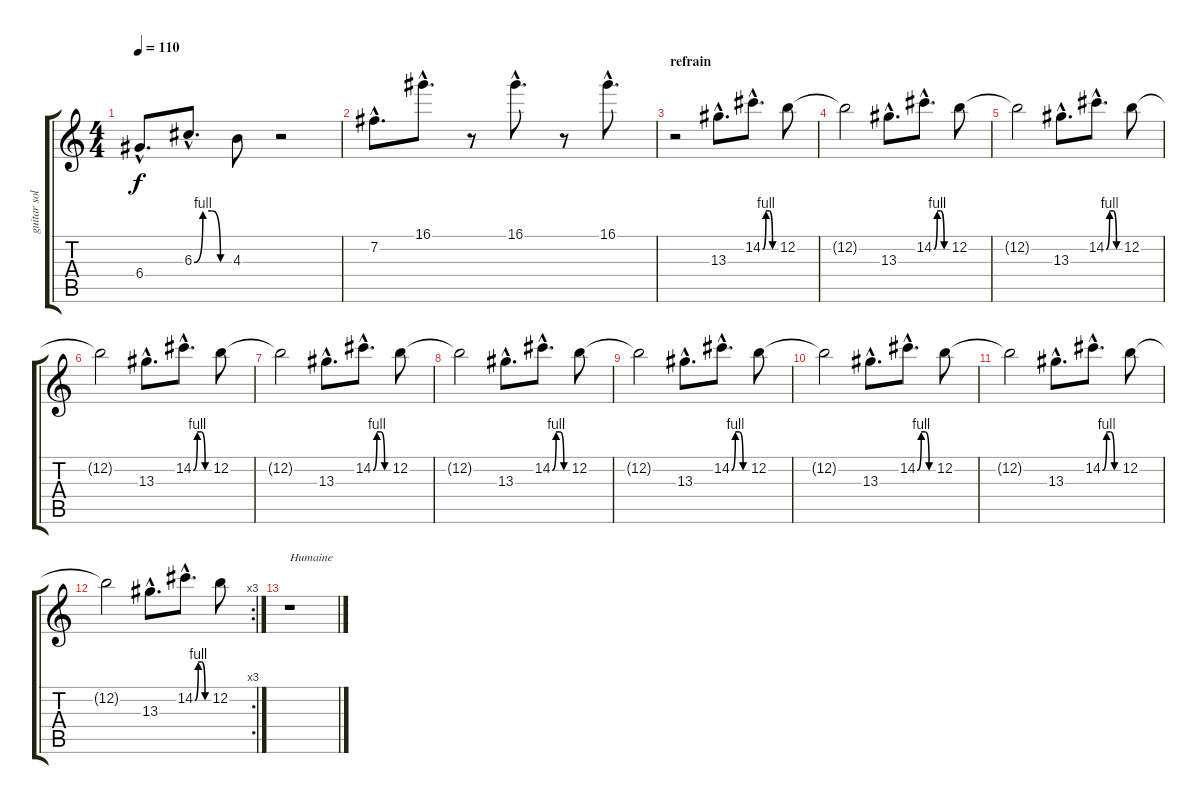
\track ("guitar solo" "guitar sol") {instrument overdrivenguitar}
\staff {score tabs}
\tuning (E4 B3 G3 D3 A2 E2) {hide}
\ts (4 4)
\tempo 110
\clef g2
\ks c
6.4{hac}.8{d dy f} 6.3{be (custom 0 0 15 4 30 4 45 0 60 0) hac}.8{d} 4.3.8 r.2 |
7.2{hac}.8{d} 16.1{hac}.8{d} r.8 16.1{hac}.8{d} r.8 16.1{hac}.8{d} |
\section ("" "refrain")
r.2 13.3{hac}.8{d} 14.2{be (custom 0 0 15 4 30 4 45 0 60 0) hac}.8{d} 12.2.8 |
12.2{t}.2 13.3{hac}.8{d} 14.2{be (custom 0 0 15 4 30 4 45 0 60 0) hac}.8{d} 12.2.8 |
12.2{t}.2 13.3{hac}.8{d} 14.2{be (custom 0 0 15 4 30 4 45 0 60 0) hac}.8{d} 12.2.8 |
12.2{t}.2 13.3{hac}.8{d} 14.2{be (custom 0 0 15 4 30 4 45 0 60 0) hac}.8{d} 12.2.8 |
12.2{t}.2 13.3{hac}.8{d} 14.2{be (custom 0 0 15 4 30 4 45 0 60 0) hac}.8{d} 12.2.8 |
12.2{t}.2 13.3{hac}.8{d} 14.2{be (custom 0 0 15 4 30 4 45 0 60 0) hac}.8{d} 12.2.8 |
12.2{t}.2 13.3{hac}.8{d} 14.2{be (custom 0 0 15 4 30 4 45 0 60 0) hac}.8{d} 12.2.8 |
12.2{t}.2 13.3{hac}.8{d} 14.2{be (custom 0 0 15 4 30 4 45 0 60 0) hac}.8{d} 12.2.8 |
12.2{t}.2 13.3{hac}.8{d} 14.2{be (custom 0 0 15 4 30 4 45 0 60 0) hac}.8{d} 12.2.8 |
\rc 3
12.2{t}.2 13.3{hac}.8{d} 14.2{be (custom 0 0 15 4 30 4 45 0 60 0) hac}.8{d} 12.2.8 |
r.1{txt "Humaine"}
